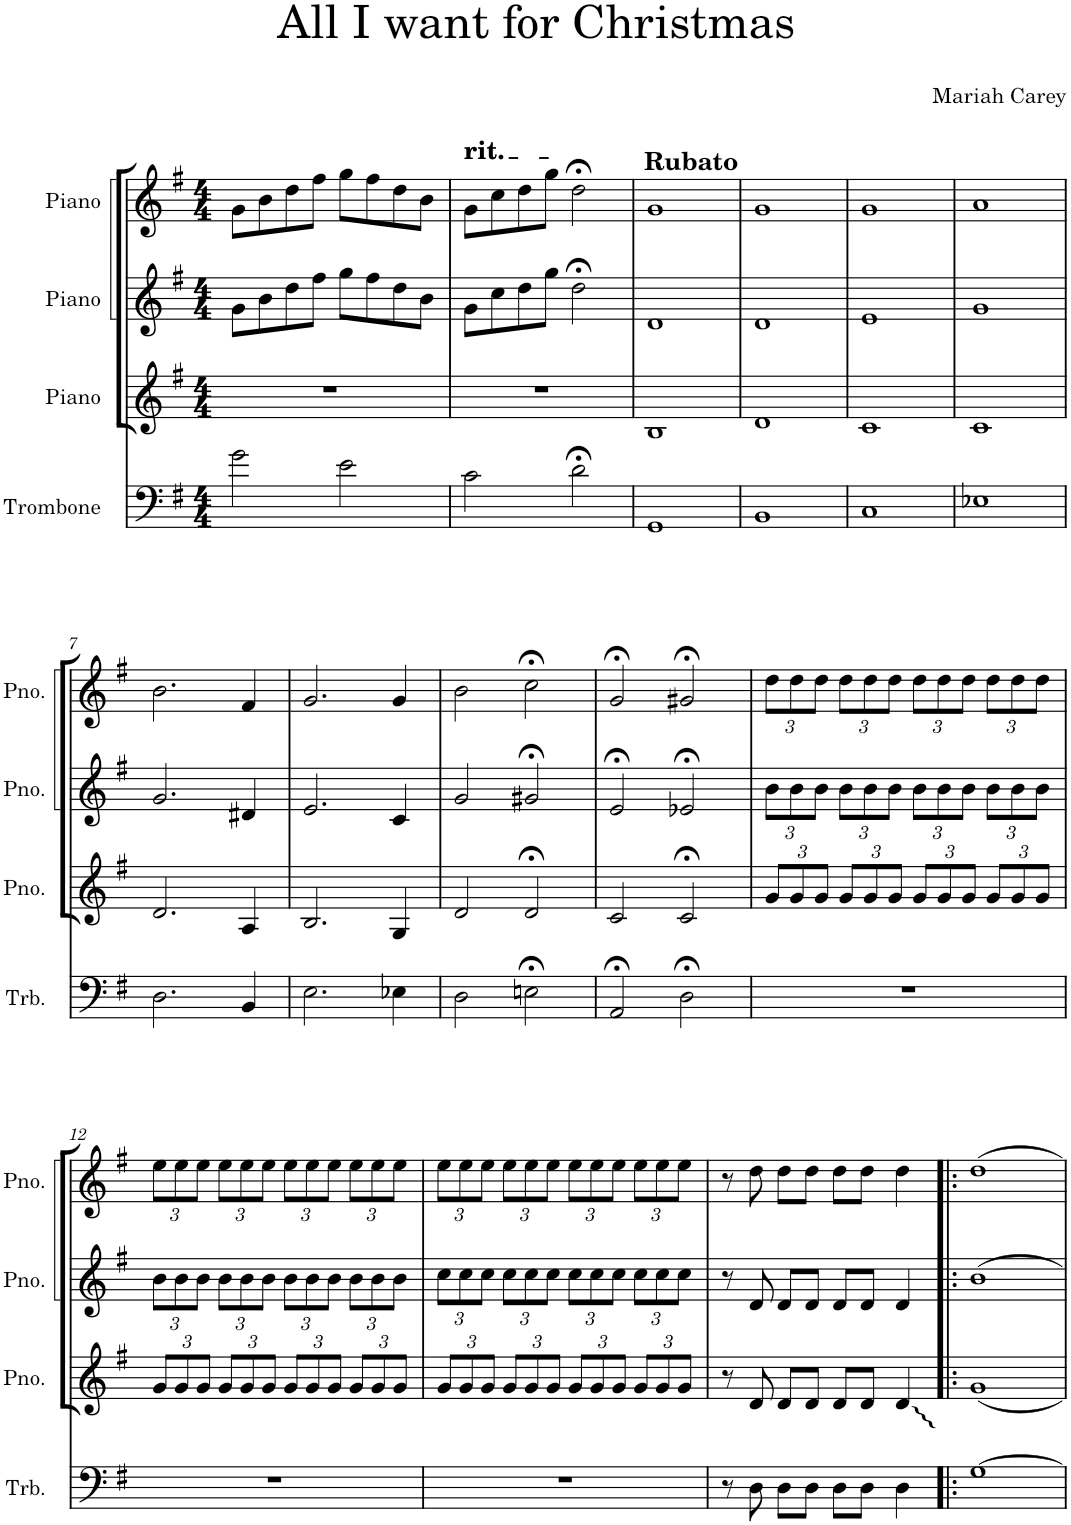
**kern	**kern	**kern	**kern
*part4	*part3	*part2	*part1
*staff4	*staff3	*staff2	*staff1
*I"Trombone	*I"Piano	*I"Piano	*I"Piano
*I'Trb.	*I'Pno.	*I'Pno.	*I'Pno.
*clefF4	*clefG2	*clefG2	*clefG2
*k[f#]	*k[f#]	*k[f#]	*k[f#]
*M4/4	*M4/4	*M4/4	*M4/4
=1	=1	=1	=1
2g\	1r	8g\L	8g\L
.	.	8b\	8b\
.	.	8dd\	8dd\
.	.	8ff#\J	8ff#\J
2e\	.	8gg\L	8gg\L
.	.	8ff#\	8ff#\
.	.	8dd\	8dd\
.	.	8b\J	8b\J
=2	=2	=2	=2
!	!	!	!LO:TX:a:t=rit.
!	!	!	!LO:TX:a:t=rit.
2c\	1r	8g\L	8g\L
.	.	8cc\	8cc\
.	.	8dd\	8dd\
.	.	8gg\J	8gg\J
2d;<\	.	2dd;<\	2dd;<\
=3	=3	=3	=3
!	!	!	!LO:TX:a:B:t=Rubato
1GG	1B	1d	1g
=4	=4	=4	=4
1BB	1d	1d	1g
=5	=5	=5	=5
1C	1c	1e	1g
=6	=6	=6	=6
1E-X	1c	1g	1a
!!LO:LB:g=z
=7	=7	=7	=7
2.D\	2.d/	2.g/	2.b\
4BB/	4A/	4d#X/	4f#/
=8	=8	=8	=8
2.E\	2.B/	2.e/	2.g/
4E-X\	4G/	4c/	4g/
=9	=9	=9	=9
2D\	2d/	2g/	2b\
2En;<\	2d;</	2g#X;</	2cc;<\
=10	=10	=10	=10
2AA;</	2c/	2e;</	2g;</
2D;<\	2c;</	2e-X;</	2g#X;</
=11	=11	=11	=11
*	*Xbrackettup	*Xbrackettup	*Xbrackettup
1r	12g/L	12b\L	12dd\L
.	12g/	12b\	12dd\
.	12g/J	12b\J	12dd\J
.	12g/L	12b\L	12dd\L
.	12g/	12b\	12dd\
.	12g/J	12b\J	12dd\J
.	12g/L	12b\L	12dd\L
.	12g/	12b\	12dd\
.	12g/J	12b\J	12dd\J
.	12g/L	12b\L	12dd\L
.	12g/	12b\	12dd\
.	12g/J	12b\J	12dd\J
!!LO:LB:g=z
=12	=12	=12	=12
1r	12g/L	12b\L	12ee\L
.	12g/	12b\	12ee\
.	12g/J	12b\J	12ee\J
.	12g/L	12b\L	12ee\L
.	12g/	12b\	12ee\
.	12g/J	12b\J	12ee\J
.	12g/L	12b\L	12ee\L
.	12g/	12b\	12ee\
.	12g/J	12b\J	12ee\J
.	12g/L	12b\L	12ee\L
.	12g/	12b\	12ee\
.	12g/J	12b\J	12ee\J
=13	=13	=13	=13
1r	12g/L	12cc\L	12ee\L
.	12g/	12cc\	12ee\
.	12g/J	12cc\J	12ee\J
.	12g/L	12cc\L	12ee\L
.	12g/	12cc\	12ee\
.	12g/J	12cc\J	12ee\J
.	12g/L	12cc\L	12ee\L
.	12g/	12cc\	12ee\
.	12g/J	12cc\J	12ee\J
.	12g/L	12cc\L	12ee\L
.	12g/	12cc\	12ee\
.	12g/J	12cc\J	12ee\J
=14	=14	=14	=14
8r	8r	8r	8r
8D\	8d/	8d/	8dd\
8D\L	8d/L	8d/L	8dd\L
8D\J	8d/J	8d/J	8dd\J
8D\L	8d/L	8d/L	8dd\L
8D\J	8d/J	8d/J	8dd\J
4D\	4d/	4d/	4dd\
=15!|:	=15!|:	=15!|:	=15!|:
[1G	1g	1b	1dd
=	=	=	=
*-	*-	*-	*-
